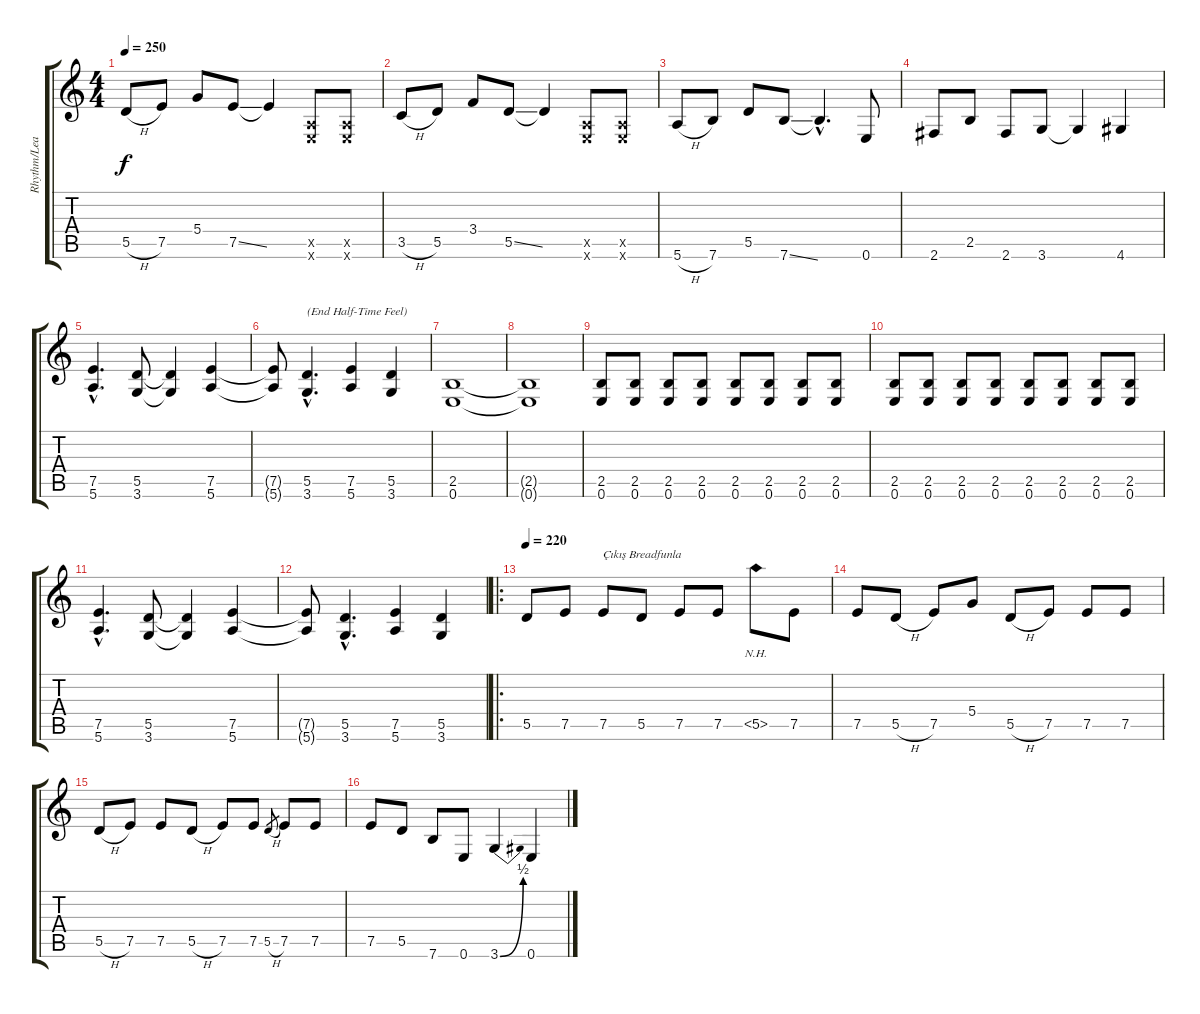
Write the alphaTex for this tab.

\track ("Rhythm/Lead" "Rhythm/Lea") {instrument distortionguitar}
\staff {score tabs}
\tuning (E4 B3 G3 D3 A2 E2) {hide}
\ts (4 4)
\tempo 250
\clef g2
\ks c
5.5{h}.8{dy f} 7.5.8 5.4.8 7.5{ss}.8 7.5{t}.4 (0.5{x} 0.6{x}).8 (0.5{x} 0.6{x}).8 |
3.5{h}.8 5.5.8 3.4.8 5.5{ss}.8 5.5{t}.4 (0.5{x} 0.6{x}).8 (0.5{x} 0.6{x}).8 |
5.6{h}.8 7.6.8 5.5.8 7.6{ss}.8 7.6{hac t}.4{d} 0.6.8 |
2.6.8 2.5.8 2.6.8 3.6.8 3.6{t}.4 4.6.4 |
(7.5{hac} 5.6{hac}).4{d} (5.5 3.6).8 (5.5{t} 3.6{t}).4 (7.5 5.6).4 |
(7.5{t} 5.6{t}).8 (5.5{hac} 3.6{hac}).4{d txt "(End Half-Time Feel)"} (7.5 5.6).4 (5.5 3.6).4 |
(2.5 0.6).1 |
(2.5{t} 0.6{t}).1 |
(2.5 0.6).8 (2.5 0.6).8 (2.5 0.6).8 (2.5 0.6).8 (2.5 0.6).8 (2.5 0.6).8 (2.5 0.6).8 (2.5 0.6).8 |
(2.5 0.6).8 (2.5 0.6).8 (2.5 0.6).8 (2.5 0.6).8 (2.5 0.6).8 (2.5 0.6).8 (2.5 0.6).8 (2.5 0.6).8 |
(7.5{hac} 5.6{hac}).4{d} (5.5 3.6).8 (5.5{t} 3.6{t}).4 (7.5 5.6).4 |
(7.5{t} 5.6{t}).8 (5.5{hac} 3.6{hac}).4{d} (7.5 5.6).4 (5.5 3.6).4 |
\ro
\tempo 220
5.5.8{instrument distortionguitar} 7.5.8 7.5.8{txt "Çıkış Breadfunla"} 5.5.8 7.5.8 7.5.8 5.5{nh}.8 7.5.8 |
7.5.8 5.5{h}.8 7.5.8 5.4.8 5.5{h}.8 7.5.8 7.5.8 7.5.8 |
5.5{h}.8 7.5.8 7.5.8 5.5{h}.8 7.5.8 7.5.8 5.5{h}.8{gr} 7.5.8 7.5.8 |
7.5.8 5.5.8 7.6.8 0.6.8 3.6{be (bend 0 0 60 2)}.4 0.6.4
